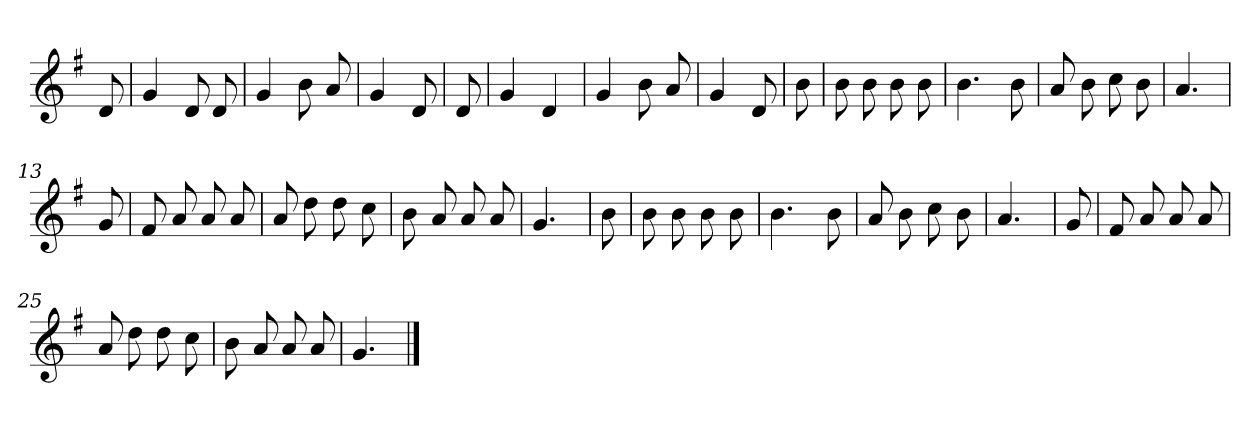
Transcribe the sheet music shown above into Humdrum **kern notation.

**kern
*part1
*staff1
*clefG2
*k[f#]
*G:
=
8d
=1
4g
8d
8d
=2
4g
8b
8a
=3
4g
8d
=4
8d
=5
4g
4d
=6
4g
8b
8a
=7
4g
8d
=8
8b
=9
8b
8b
8b
8b
=10
4.b
8b
=11
8a
8b
8cc
8b
=12
4.a
=13
8g
=14
8f#
8a
8a
8a
=15
8a
8dd
8dd
8cc
=16
8b
8a
8a
8a
=17
4.g
=18
8b
=19
8b
8b
8b
8b
=20
4.b
8b
=21
8a
8b
8cc
8b
=22
4.a
=23
8g
=24
8f#
8a
8a
8a
=25
8a
8dd
8dd
8cc
=26
8b
8a
8a
8a
=27
4.g
==
*-
